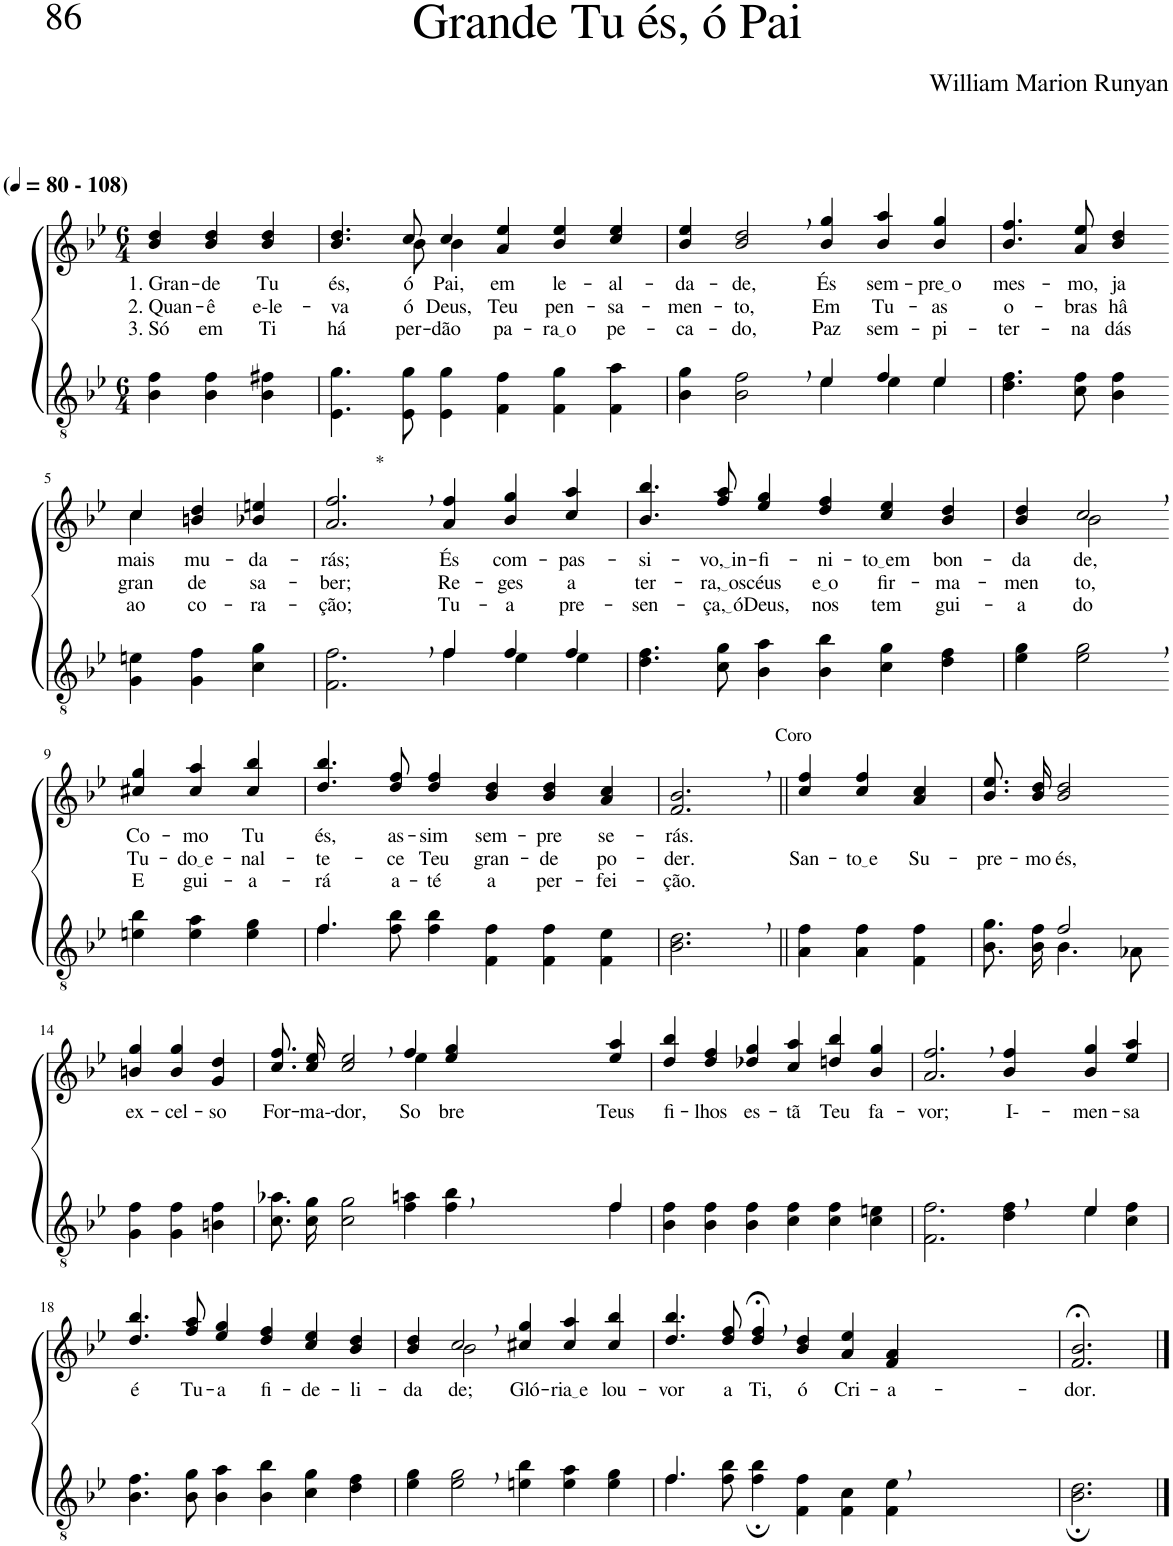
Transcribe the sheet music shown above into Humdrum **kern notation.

**kern	**kern	**text	**text	**text
*part2	*part1	*part1	*part1	*part1
*staff2	*staff1	*staff1	*staff1	*staff1
*I"Parte III e IV	*I"Parte I e II	*	*	*
*clefGv2	*clefG2	*	*	*
*Trd4c7	*Trd4c7	*	*	*
*k[b-e-]	*k[b-e-]	*	*	*
*M6/4	*M6/4	*	*	*
*MM80	*MM80	*	*	*
=1	=1	=1	=1	=1
!	!LO:TX:a:B:t=(	!	!	!
!	!LO:TX:a:B:t=- 108)	!	!	!
!	!	!LO:LY:b	!LO:LY:b	!LO:LY:b
4B-\ 4f\	4b-/ 4dd/	1. Gran-	2. Quan-	3. Só
!	!	!LO:LY:b	!LO:LY:b	!LO:LY:b
4B-\ 4f\	4b-/ 4dd/	-de	-ê	em
!	!	!LO:LY:b	!LO:LY:b	!LO:LY:b
4B-\ 4f#X\	4b-/ 4dd/	Tu	e-le-	Ti
=2	=2	=2	=2	=2
!	!	!LO:LY:b	!LO:LY:b	!LO:LY:b
*	*^	*	*	*
4.E-\ 4.g\	4.b-/ 4.dd/	4.ryy	és,	-va-	há
!	!	!	!LO:LY:b	!LO:LY:b	!LO:LY:b
8E-\ 8g\	8cc/	8b-\	ó	-ó	per-
!	!	!	!LO:LY:b	!LO:LY:b	!LO:LY:b
4E-\ 4g\	4cc/	4b-\	Pai,	Deus,	-dão
!	!	!	!LO:LY:b	!LO:LY:b	!LO:LY:b
4F\ 4f\	4a/ 4ee-/	2.ryy	em	Teu	pa-
!	!	!	!LO:LY:b	!LO:LY:b	!LO:LY:b
4F\ 4g\	4b-/ 4ee-/	.	le-	pen-	ra o
!	!	!	!LO:LY:b	!LO:LY:b	!LO:LY:b
4F\ 4a\	4cc/ 4ee-/	.	-al-	-sa-	pe-
*	*v	*v	*	*	*
=3	=3	=3	=3	=3
*^	*	*	*	*
!	!	!	!LO:LY:b	!LO:LY:b	!LO:LY:b
2.ryy	4B-\ 4g\	4b-/ 4ee-/	-da-	-men-	-ca-
!	!	!	!LO:LY:b	!LO:LY:b	!LO:LY:b
.	2B-\ 2f\	2b-/, 2dd/,	-de,	-to,	-do,
!	!	!	!LO:LY:b	!LO:LY:b	!LO:LY:b
4e-/	4e-\	4b-/ 4gg/	És	Em	Paz
!	!	!	!LO:LY:b	!LO:LY:b	!LO:LY:b
4f/	4e-\	4b-/ 4aa/	sem-	Tu-	sem-
!	!	!	!LO:LY:b	!LO:LY:b	!LO:LY:b
4e-/	4e-\	4b-/ 4gg/	pre o	-as	-pi-
=4	=4	=4	=4	=4	=4
!	!	!	!LO:LY:b	!LO:LY:b	!LO:LY:b
*v	*v	*	*	*	*
4.d\ 4.f\	4.b-/ 4.ff/	mes-	o-	-ter-
!	!	!LO:LY:b	!LO:LY:b	!LO:LY:b
8c\ 8f\	8a/ 8ee-/	-mo,	-bras	-na
!	!	!LO:LY:b	!LO:LY:b	!LO:LY:b
4B-\ 4f\	4b-/ 4dd/	ja-	hâ	dás
!!LO:LB:g=z
=5-	=5-	=5-	=5-	=5-
*	*^	*	*	*
!	!	!	!LO:LY:b	!LO:LY:b	!LO:LY:b
4G\ 4en\	4cc/	4cc\	-mais	gran-	ao
!	!	!	!LO:LY:b	!LO:LY:b	!LO:LY:b
4G\ 4f\	4bn/ 4dd/	2ryy	mu-	-de	co-
!	!	!	!LO:LY:b	!LO:LY:b	!LO:LY:b
4c\ 4g\	4b-X/ 4een/	.	-da-	sa-	-ra-
*	*v	*v	*	*	*
=6	=6	=6	=6	=6
*^	*	*	*	*
!	!	!LO:TX:a:t=*	!	!	!
!	!	!	!LO:LY:b	!LO:LY:b	!LO:LY:b
2.ryy	2.F\ 2.f\	2.a/, 2.ff/,	-rás;	-ber;	-ção;
!	!	!	!LO:LY:b	!LO:LY:b	!LO:LY:b
4f/	4f\	4a/ 4ff/	És	Re-	Tu-
!	!	!	!LO:LY:b	!LO:LY:b	!LO:LY:b
4f/	4e-\	4b-/ 4gg/	com-	-ges	-a
!	!	!	!LO:LY:b	!LO:LY:b	!LO:LY:b
4f/	4e-\	4cc/ 4aa/	-pas-	a	pre-
=7	=7	=7	=7	=7	=7
!	!	!	!LO:LY:b	!LO:LY:b	!LO:LY:b
*v	*v	*	*	*	*
4.d\ 4.f\	4.b-/ 4.bb-/	-si-	ter-	-sen-
!	!	!LO:LY:b	!LO:LY:b	!LO:LY:b
8c\ 8g\	8ff/ 8aa/	vo, in	ra, os	ça, ó
!	!	!LO:LY:b	!LO:LY:b	!LO:LY:b
4B-\ 4a\	4ee-/ 4gg/	-fi-	céus	Deus,
!	!	!LO:LY:b	!LO:LY:b	!LO:LY:b
4B-\ 4b-\	4dd/ 4ff/	-ni-	e o	nos
!	!	!LO:LY:b	!LO:LY:b	!LO:LY:b
4c\ 4g\	4cc/ 4ee-/	to em	fir-	tem
!	!	!LO:LY:b	!LO:LY:b	!LO:LY:b
4d\ 4f\	4b-/ 4dd/	bon-	-ma-	gui-
=8	=8	=8	=8	=8
!	!	!LO:LY:b	!LO:LY:b	!LO:LY:b
*	*^	*	*	*
4e-\ 4g\	4b-/ 4dd/	4ryy	-da-	-men-	-a-
!	!	!	!LO:LY:b	!LO:LY:b	!LO:LY:b
2e-\, 2g\,	2cc,/	2b-\	-de,	-to,	-do
!!LO:LB:g=z
=9-	=9-	=9-	=9-	=9-	=9-
!	!	!	!LO:LY:b	!LO:LY:b	!LO:LY:b
*	*v	*v	*	*	*
4en\ 4b-\	4cc#X/ 4gg/	Co-	Tu-	E
!	!	!LO:LY:b	!LO:LY:b	!LO:LY:b
4e\ 4a\	4cc#/ 4aa/	-mo	do e	gui-
!	!	!LO:LY:b	!LO:LY:b	!LO:LY:b
4e\ 4g\	4cc#/ 4bb-/	Tu	-nal-	-a-
=10	=10	=10	=10	=10
*^	*	*	*	*
!	!	!	!LO:LY:b	!LO:LY:b	!LO:LY:b
4.f/	4.f\	4.dd/ 4.bb-/	és,	-te-	-rá
!	!	!	!LO:LY:b	!LO:LY:b	!LO:LY:b
1ryy	8f\ 8b-\	8dd/ 8ff/	as-	-ce	a-
!	!	!	!LO:LY:b	!LO:LY:b	!LO:LY:b
.	4f\ 4b-\	4dd/ 4ff/	-sim	Teu	-té
!	!	!	!LO:LY:b	!LO:LY:b	!LO:LY:b
.	4F\ 4f\	4b-/ 4dd/	sem-	gran-	a
!	!	!	!LO:LY:b	!LO:LY:b	!LO:LY:b
.	4F\ 4f\	4b-/ 4dd/	-pre	-de	per-
!	!	!	!LO:LY:b	!LO:LY:b	!LO:LY:b
.	4F\ 4e-\	4a/ 4cc/	se-	po-	-fei-
8ryy	.	.	.	.	.
*v	*v	*	*	*	*
=11	=11	=11	=11	=11
!	!LO:TX:a:t=Coro	!	!	!
!	!	!LO:LY:b	!LO:LY:b	!LO:LY:b
2.B-\, 2.d\,	2.f/, 2.b-/,	-rás.	-der.	-ção.
=12||	=12||	=12||	=12||	=12||
!	!	!	!LO:LY:b	!
4A\ 4f\	4cc/ 4ff/	.	San-	.
!	!	!	!LO:LY:b	!
4A\ 4f\	4cc/ 4ff/	.	to e	.
!	!	!	!LO:LY:b	!
4F\ 4f\	4a/ 4cc/	.	Su-	.
=13	=13	=13	=13	=13
*^	*	*	*	*
!	!	!	!	!LO:LY:b	!
4ryy	8.B-\ 8.g\L	8.b-\ 8.ee-\L	.	-pre-	.
!	!	!	!	!LO:LY:b	!
.	16B-\ 16f\Jk	16b-\ 16dd\Jk	.	-mo	.
!	!	!	!	!LO:LY:b	!
2f/	4.B-\	2b-/ 2dd/	.	és,	.
.	8A-X\	.	.	.	.
!!LO:LB:g=z
=14-	=14-	=14-	=14-	=14-	=14-
!	!	!	!LO:LY:b	!	!
*v	*v	*	*	*	*
4G\ 4f\	4bn/ 4gg/	ex-	.	.
!	!	!LO:LY:b	!	!
4G\ 4f\	4b/ 4gg/	-cel-	.	.
!	!	!LO:LY:b	!	!
4Bn\ 4f\	4g/ 4dd/	-so	.	.
=15	=15	=15	=15	=15
*^	*	*	*	*
!	!	!	!LO:LY:b	!	!
*	*	*^	*	*	*
1ryy	8.c\ 8.a-X\L	8.cc\ 8.ff\L	2.ryy	For-	.	.
!	!	!	!	!LO:LY:b	!	!
.	16c\ 16g\Jk	16cc\ 16ee-\Jk	.	-ma--	.	.
!	!	!	!	!LO:LY:b	!	!
.	2c\ 2g\	2cc/, 2ee-/,	.	-dor,	.	.
!	!	!	!	!LO:LY:b	!	!
.	4f\ 4an\	4ff/	4ee-\	So-	.	.
!	!	!	!	!LO:LY:b	!	!
4ryy	4f\ 4b-\	4ee-/ 4gg/	2ryy	-bre	.	.
!	!	!	!	!LO:LY:b	!	!
4f/	4f\	4ee-/ 4aa/	.	Teus	.	.
*	*	*v	*v	*	*	*
=16	=16	=16	=16	=16	=16
!	!	!	!LO:LY:b	!	!
*v	*v	*	*	*	*
4B-\ 4f\	4dd/ 4bb-/	fi-	.	.
!	!	!LO:LY:b	!	!
4B-\ 4f\	4dd/ 4ff/	-lhos	.	.
!	!	!LO:LY:b	!	!
4B-\ 4f\	4dd-X/ 4gg/	es-	.	.
!	!	!LO:LY:b	!	!
4c\ 4f\	4cc/ 4aa/	-tã	.	.
!	!	!LO:LY:b	!	!
4c\ 4f\	4ddn/ 4bb-/	Teu	.	.
!	!	!LO:LY:b	!	!
4c\ 4en\	4b-/ 4gg/	fa-	.	.
=17	=17	=17	=17	=17
*^	*	*	*	*
!	!	!	!LO:LY:b	!	!
1ryy	2.F\ 2.f\	2.a/, 2.ff/,	-vor;	.	.
!	!	!	!LO:LY:b	!	!
.	4d\ 4f\	4b-/ 4ff/	I--	.	.
!	!	!	!LO:LY:b	!	!
4e-/	4e-\	4b-/ 4gg/	-men-	.	.
!	!	!	!LO:LY:b	!	!
4ryy	4c\ 4f\	4ee-/ 4aa/	-sa	.	.
!!LO:LB:g=z
=18	=18	=18	=18	=18	=18
!	!	!	!LO:LY:b	!	!
*v	*v	*	*	*	*
4.B-\ 4.f\	4.dd/ 4.bb-/	é	.	.
!	!	!LO:LY:b	!	!
8B-\ 8g\	8ff/ 8aa/	Tu-	.	.
!	!	!LO:LY:b	!	!
4B-\ 4a\	4ee-/ 4gg/	-a	.	.
!	!	!LO:LY:b	!	!
4B-\ 4b-\	4dd/ 4ff/	fi-	.	.
!	!	!LO:LY:b	!	!
4c\ 4g\	4cc/ 4ee-/	-de-	.	.
!	!	!LO:LY:b	!	!
4d\ 4f\	4b-/ 4dd/	-li-	.	.
=19	=19	=19	=19	=19
!	!	!LO:LY:b	!	!
*	*^	*	*	*
4e-\ 4g\	4b-/ 4dd/	4ryy	-da-	.	.
!	!	!	!LO:LY:b	!	!
2e-\, 2g\,	2cc,/	2b-\	-de;	.	.
!	!	!	!LO:LY:b	!	!
4en\ 4b-\	4cc#X/ 4gg/	2.ryy	Gló-	.	.
!	!	!	!LO:LY:b	!	!
4e\ 4a\	4cc#/ 4aa/	.	ria e	.	.
!	!	!	!LO:LY:b	!	!
4e\ 4g\	4cc#/ 4bb-/	.	lou-	.	.
*	*v	*v	*	*	*
=20	=20	=20	=20	=20
*^	*	*	*	*
!	!	!	!LO:LY:b	!	!
4.f/	4.f\	4.dd/ 4.bb-/	-vor	.	.
!	!	!	!LO:LY:b	!	!
1ryy	8f\ 8b-\	8dd/ 8ff/	a	.	.
!	!	!	!LO:LY:b	!	!
.	4f\; 4b-\;	4dd/;<, 4ff/;<,	Ti,	.	.
!	!	!	!LO:LY:b	!	!
.	4F\ 4f\	4b-/ 4dd/	ó	.	.
!	!	!	!LO:LY:b	!	!
.	4F\ 4c\	4a/ 4ee-/	Cri-	.	.
!	!	!	!LO:LY:b	!	!
.	4F\ 4e-\	4f/ 4a/	-a-	.	.
8ryy	.	.	.	.	.
*v	*v	*	*	*	*
=21	=21	=21	=21	=21
!	!	!LO:LY:b	!	!
2.B-\; 2.d\;	2.f/;< 2.b-/;<	-dor.	.	.
==	==	==	==	==
*-	*-	*-	*-	*-
